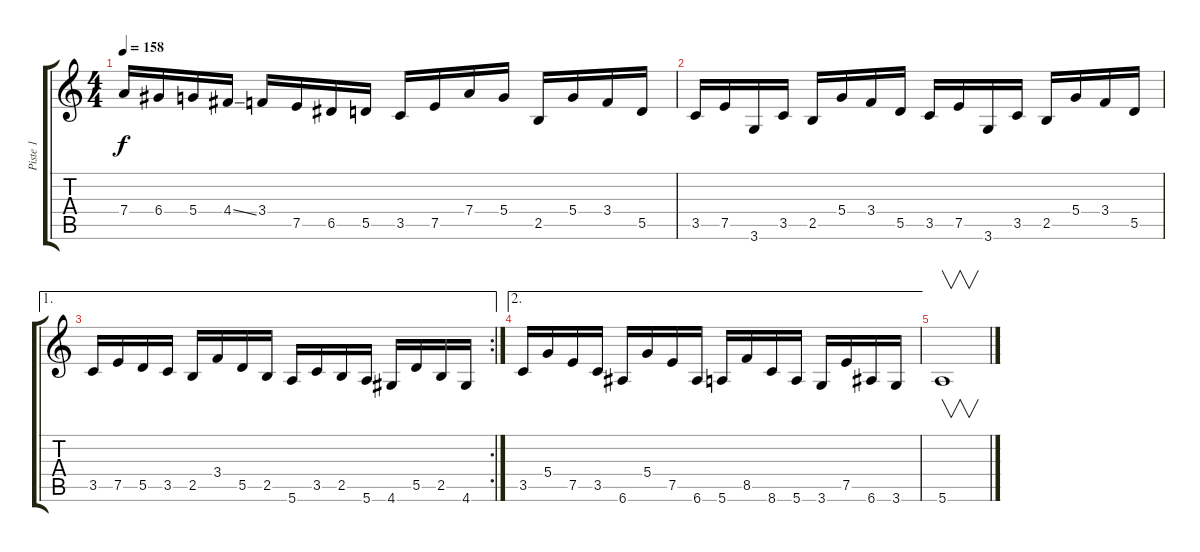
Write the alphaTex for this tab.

\track ("Piste 1" "Piste 1") {instrument distortionguitar}
\staff {score tabs}
\tuning (E4 B3 G3 D3 A2 E2) {hide}
\ts (4 4)
\tempo 158
\clef g2
\ks c
7.4.16{dy f} 6.4.16 5.4.16 4.4{ss}.16 3.4.16 7.5.16 6.5.16 5.5.16 3.5.16 7.5.16 7.4.16 5.4.16 2.5.16 5.4.16 3.4.16 5.5.16 |
3.5.16 7.5.16 3.6.16 3.5.16 2.5.16 5.4.16 3.4.16 5.5.16 3.5.16 7.5.16 3.6.16 3.5.16 2.5.16 5.4.16 3.4.16 5.5.16 |
\ae 1
\rc 2
3.5.16 7.5.16 5.5.16 3.5.16 2.5.16 3.4.16 5.5.16 2.5.16 5.6.16 3.5.16 2.5.16 5.6.16 4.6.16 5.5.16 2.5.16 4.6.16 |
\ae 2
3.5.16 5.4.16 7.5.16 3.5.16 6.6.16 5.4.16 7.5.16 6.6.16 5.6.16 8.5.16 8.6.16 5.6.16 3.6.16 7.5.16 6.6.16 3.6.16 |
5.6.1{v}
